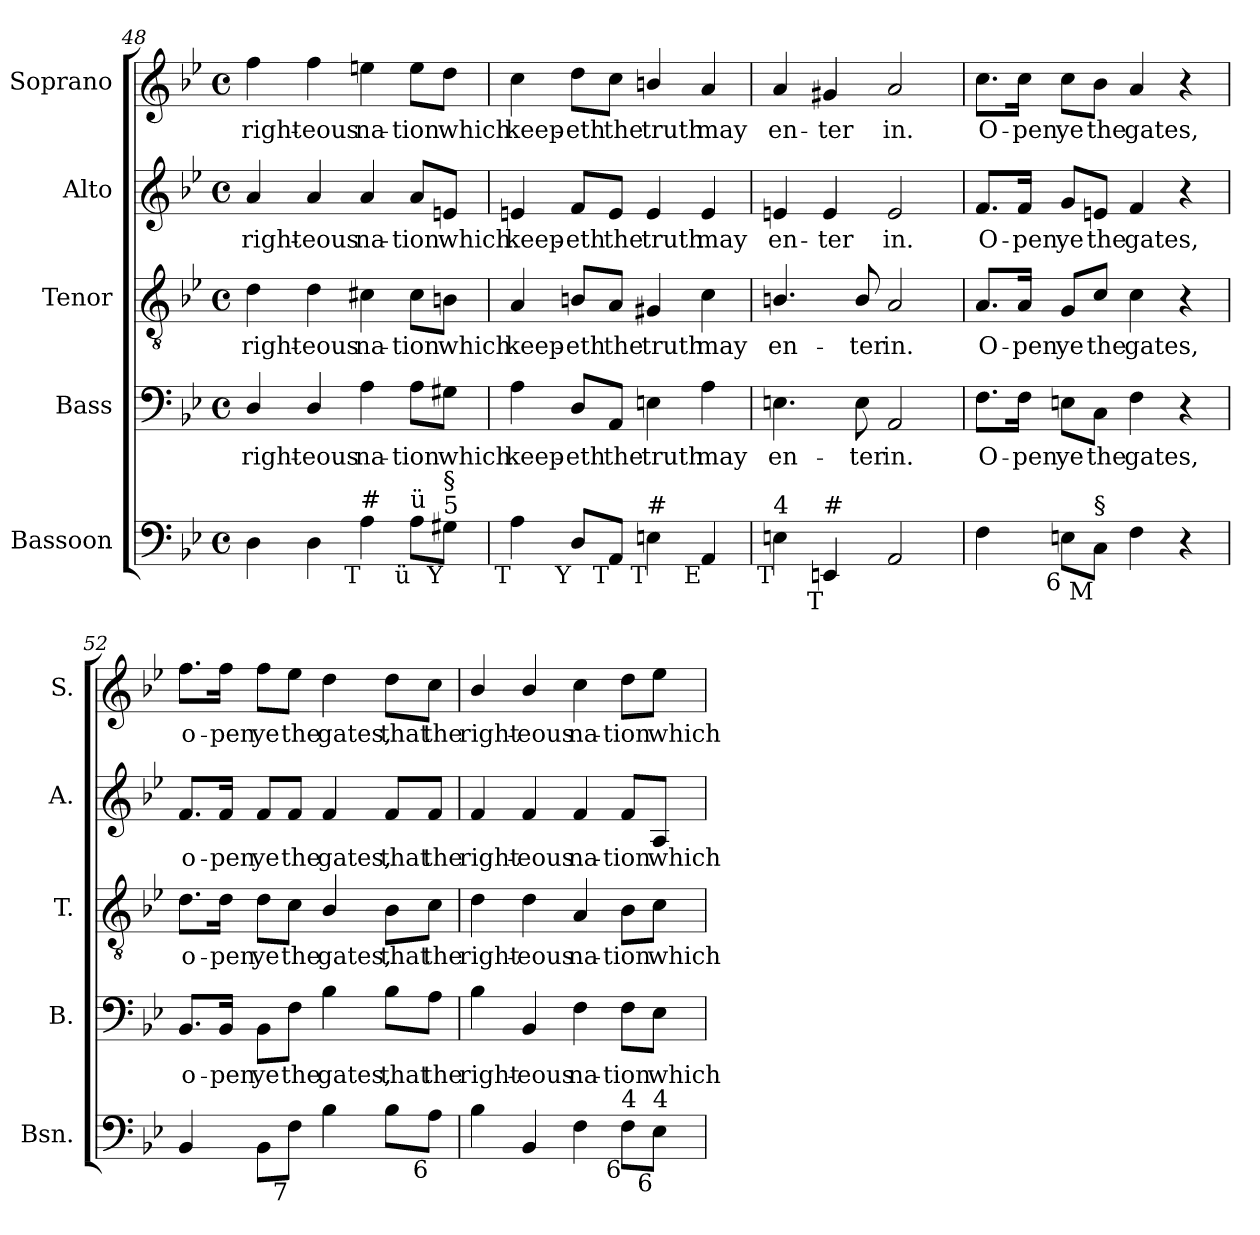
**kern	**kern	**text	**kern	**text	**kern	**text	**kern	**text
*part5	*part4	*part4	*part3	*part3	*part2	*part2	*part1	*part1
*staff5	*staff4	*staff4	*staff3	*staff3	*staff2	*staff2	*staff1	*staff1
*I"Bassoon	*I"Bass	*	*I"Tenor	*	*I"Alto	*	*I"Soprano	*
*I'Bsn.	*I'B.	*	*I'T.	*	*I'A.	*	*I'S.	*
*clefF4	*clefF4	*	*clefGv2	*	*clefG2	*	*clefG2	*
*	*	*	*ITrd7c12	*	*	*	*	*
*k[b-e-]	*k[b-e-]	*	*k[b-e-]	*	*k[b-e-]	*	*k[b-e-]	*
*B-:	*B-:	*	*B-:	*	*B-:	*	*B-:	*
*M4/4	*M4/4	*	*M4/4	*	*M4/4	*	*M4/4	*
*met(c)	*met(c)	*	*met(c)	*	*met(c)	*	*met(c)	*
=48	=48	=48	=48	=48	=48	=48	=48	=48
!	!	!LO:LY:b:color=#000000	!	!	!	!	!	!
!	!	!	!	!LO:LY:b:color=#000000	!	!	!	!
!	!	!	!	!	!	!LO:LY:b:color=#000000	!	!
!	!	!	!	!	!	!	!	!LO:LY:b:color=#000000
4Di\	4Di/	right-	4Di\	right-	4ai/	right-	4ffi\	right-
!	!	!LO:LY:b:color=#000000	!	!	!	!	!	!
!	!	!	!	!LO:LY:b:color=#000000	!	!	!	!
!	!	!	!	!	!	!LO:LY:b:color=#000000	!	!
!	!	!	!	!	!	!	!	!LO:LY:b:color=#000000
4Di\	4Di/	-eous	4Di\	-eous	4ai/	-eous	4ffi\	-eous
!	!	!LO:LY:b:color=#000000	!	!	!	!	!	!
!	!	!	!	!LO:LY:b:color=#000000	!	!	!	!
!	!	!	!	!	!	!LO:LY:b:color=#000000	!	!
!LO:TX:b:rj:t=T	!	!	!	!	!	!	!	!
!LO:TX:t=#	!	!	!	!	!	!	!	!
!	!	!	!	!	!	!	!	!LO:LY:b:color=#000000
4Ai\	4Ai\	na-	4C#Xi\	na-	4ai/	na-	4eeni\	na-
!	!	!LO:LY:b:color=#000000	!	!	!	!	!	!
!	!	!	!	!LO:LY:b:color=#000000	!	!	!	!
!	!	!	!	!	!	!LO:LY:b:color=#000000	!	!
!LO:TX:b:rj:t=ü	!	!	!	!	!	!	!	!
!LO:TX:t=ü	!	!	!	!	!	!	!	!
!	!	!	!	!	!	!	!	!LO:LY:b:color=#000000
8Ai\L	8Ai\L	-tion	8C#i\L	-tion	8ai/L	-tion	8eei\L	-tion
!	!	!LO:LY:b:color=#000000	!	!	!	!	!	!
!	!	!	!	!LO:LY:b:color=#000000	!	!	!	!
!	!	!	!	!	!	!LO:LY:b:color=#000000	!	!
!LO:TX:b:rj:t=Y	!	!	!	!	!	!	!	!
!LO:TX:t=5	!	!	!	!	!	!	!	!
!LO:TX:t=§	!	!	!	!	!	!	!	!
!	!	!	!	!	!	!	!	!LO:LY:b:color=#000000
8G#Xi\J	8G#Xi\J	which	8BBni\J	which	8eni/J	which	8ddi\J	which
!!LO:LB:g=z
=49	=49	=49	=49	=49	=49	=49	=49	=49
!	!	!LO:LY:b:color=#000000	!	!	!	!	!	!
!	!	!	!	!LO:LY:b:color=#000000	!	!	!	!
!	!	!	!	!	!	!LO:LY:b:color=#000000	!	!
!LO:TX:b:rj:t=T	!	!	!	!	!	!	!	!
!	!	!	!	!	!	!	!	!LO:LY:b:color=#000000
4Ai\	4Ai\	keep-	4AAi/	keep-	4eni/	keep-	4cci\	keep-
!	!	!LO:LY:b:color=#000000	!	!	!	!	!	!
!	!	!	!	!LO:LY:b:color=#000000	!	!	!	!
!	!	!	!	!	!	!LO:LY:b:color=#000000	!	!
!LO:TX:b:rj:t=Y	!	!	!	!	!	!	!	!
!	!	!	!	!	!	!	!	!LO:LY:b:color=#000000
8Di/L	8Di/L	-eth	8BBni/L	-eth	8fi/L	-eth	8ddi\L	-eth
!	!	!LO:LY:b:color=#000000	!	!	!	!	!	!
!	!	!	!	!LO:LY:b:color=#000000	!	!	!	!
!	!	!	!	!	!	!LO:LY:b:color=#000000	!	!
!LO:TX:b:rj:t=T	!	!	!	!	!	!	!	!
!	!	!	!	!	!	!	!	!LO:LY:b:color=#000000
8AAi/J	8AAi/J	the	8AAi/J	the	8ei/J	the	8cci\J	the
!	!	!LO:LY:b:color=#000000	!	!	!	!	!	!
!	!	!	!	!LO:LY:b:color=#000000	!	!	!	!
!	!	!	!	!	!	!LO:LY:b:color=#000000	!	!
!LO:TX:b:rj:t=T	!	!	!	!	!	!	!	!
!LO:TX:t=#	!	!	!	!	!	!	!	!
!	!	!	!	!	!	!	!	!LO:LY:b:color=#000000
4Eni\	4Eni\	truth	4GG#Xi/	truth	4ei/	truth	4bni/	truth
!	!	!LO:LY:b:color=#000000	!	!	!	!	!	!
!	!	!	!	!LO:LY:b:color=#000000	!	!	!	!
!	!	!	!	!	!	!LO:LY:b:color=#000000	!	!
!LO:TX:b:rj:t=E	!	!	!	!	!	!	!	!
!	!	!	!	!	!	!	!	!LO:LY:b:color=#000000
4AAi/	4Ai\	may	4Ci\	may	4ei/	may	4ai/	may
=50	=50	=50	=50	=50	=50	=50	=50	=50
!	!	!LO:LY:b:color=#000000	!	!	!	!	!	!
!	!	!	!	!LO:LY:b:color=#000000	!	!	!	!
!	!	!	!	!	!	!LO:LY:b:color=#000000	!	!
!LO:TX:b:rj:t=T	!	!	!	!	!	!	!	!
!LO:TX:t=4	!	!	!	!	!	!	!	!
!	!	!	!	!	!	!	!	!LO:LY:b:color=#000000
4Eni\	4.Eni\	en-	4.BBni/	en-	4eni/	en-	4ai/	en-
!	!	!	!	!	!	!LO:LY:b:color=#000000	!	!
!LO:TX:b:rj:t=T	!	!	!	!	!	!	!	!
!LO:TX:t=#	!	!	!	!	!	!	!	!
!	!	!	!	!	!	!	!	!LO:LY:b:color=#000000
4EEni/	.	.	.	.	4ei/	-ter	4g#Xi/	-ter
!	!	!LO:LY:b:color=#000000	!	!	!	!	!	!
!	!	!	!	!LO:LY:b:color=#000000	!	!	!	!
.	8Ei\	-ter	8BBi/	-ter	.	.	.	.
!	!	!LO:LY:b:color=#000000	!	!	!	!	!	!
!	!	!	!	!LO:LY:b:color=#000000	!	!	!	!
!	!	!	!	!	!	!LO:LY:b:color=#000000	!	!
!	!	!	!	!	!	!	!	!LO:LY:b:color=#000000
2AAi/	2AAi/	in.	2AAi/	in.	2ei/	in.	2ai/	in.
=51	=51	=51	=51	=51	=51	=51	=51	=51
!	!	!LO:LY:b:color=#000000	!	!	!	!	!	!
!	!	!	!	!LO:LY:b:color=#000000	!	!	!	!
!	!	!	!	!	!	!LO:LY:b:color=#000000	!	!
!	!	!	!	!	!	!	!	!LO:LY:b:color=#000000
4Fi\	8.Fi\L	O-	8.AAi/L	O-	8.fi/L	O-	8.cci\L	O-
!	!	!LO:LY:b:color=#000000	!	!	!	!	!	!
!	!	!	!	!LO:LY:b:color=#000000	!	!	!	!
!	!	!	!	!	!	!LO:LY:b:color=#000000	!	!
!	!	!	!	!	!	!	!	!LO:LY:b:color=#000000
.	16Fi\Jk	-pen	16AAi/Jk	-pen	16fi/Jk	-pen	16cci\Jk	-pen
!	!	!LO:LY:b:color=#000000	!	!	!	!	!	!
!	!	!	!	!LO:LY:b:color=#000000	!	!	!	!
!	!	!	!	!	!	!LO:LY:b:color=#000000	!	!
!LO:TX:b:rj:t=6	!	!	!	!	!	!	!	!
!	!	!	!	!	!	!	!	!LO:LY:b:color=#000000
8Eni\L	8Eni\L	ye	8GGi/L	ye	8gi/L	ye	8cci\L	ye
!	!	!LO:LY:b:color=#000000	!	!	!	!	!	!
!	!	!	!	!LO:LY:b:color=#000000	!	!	!	!
!	!	!	!	!	!	!LO:LY:b:color=#000000	!	!
!LO:TX:b:rj:t=M	!	!	!	!	!	!	!	!
!LO:TX:t=§	!	!	!	!	!	!	!	!
!	!	!	!	!	!	!	!	!LO:LY:b:color=#000000
8Ci\J	8Ci\J	the	8Ci/J	the	8eni/J	the	8b-i\J	the
!	!	!LO:LY:b:color=#000000	!	!	!	!	!	!
!	!	!	!	!LO:LY:b:color=#000000	!	!	!	!
!	!	!	!	!	!	!LO:LY:b:color=#000000	!	!
!	!	!	!	!	!	!	!	!LO:LY:b:color=#000000
4Fi\	4Fi\	gates,	4Ci\	gates,	4fi/	gates,	4ai/	gates,
4r	4r	.	4r	.	4r	.	4r	.
=52	=52	=52	=52	=52	=52	=52	=52	=52
!	!	!LO:LY:b:color=#000000	!	!	!	!	!	!
!	!	!	!	!LO:LY:b:color=#000000	!	!	!	!
!	!	!	!	!	!	!LO:LY:b:color=#000000	!	!
!	!	!	!	!	!	!	!	!LO:LY:b:color=#000000
4BB-i/	8.BB-i/L	o-	8.Di\L	o-	8.fi/L	o-	8.ffi\L	o-
!	!	!LO:LY:b:color=#000000	!	!	!	!	!	!
!	!	!	!	!LO:LY:b:color=#000000	!	!	!	!
!	!	!	!	!	!	!LO:LY:b:color=#000000	!	!
!	!	!	!	!	!	!	!	!LO:LY:b:color=#000000
.	16BB-i/Jk	-pen	16Di\Jk	-pen	16fi/Jk	-pen	16ffi\Jk	-pen
!	!	!LO:LY:b:color=#000000	!	!	!	!	!	!
!	!	!	!	!LO:LY:b:color=#000000	!	!	!	!
!	!	!	!	!	!	!LO:LY:b:color=#000000	!	!
!	!	!	!	!	!	!	!	!LO:LY:b:color=#000000
8BB-i\L	8BB-i\L	ye	8Di\L	ye	8fi/L	ye	8ffi\L	ye
!	!	!LO:LY:b:color=#000000	!	!	!	!	!	!
!	!	!	!	!LO:LY:b:color=#000000	!	!	!	!
!	!	!	!	!	!	!LO:LY:b:color=#000000	!	!
!LO:TX:b:rj:t=7	!	!	!	!	!	!	!	!
!	!	!	!	!	!	!	!	!LO:LY:b:color=#000000
8Fi\J	8Fi\J	the	8Ci\J	the	8fi/J	the	8ee-i\J	the
!	!	!LO:LY:b:color=#000000	!	!	!	!	!	!
!	!	!	!	!LO:LY:b:color=#000000	!	!	!	!
!	!	!	!	!	!	!LO:LY:b:color=#000000	!	!
!	!	!	!	!	!	!	!	!LO:LY:b:color=#000000
4B-i\	4B-i\	gates,	4BB-i/	gates,	4fi/	gates,	4ddi\	gates,
!	!	!LO:LY:b:color=#000000	!	!	!	!	!	!
!	!	!	!	!LO:LY:b:color=#000000	!	!	!	!
!	!	!	!	!	!	!LO:LY:b:color=#000000	!	!
!	!	!	!	!	!	!	!	!LO:LY:b:color=#000000
8B-i\L	8B-i\L	that	8BB-i\L	that	8fi/L	that	8ddi\L	that
!	!	!LO:LY:b:color=#000000	!	!	!	!	!	!
!	!	!	!	!LO:LY:b:color=#000000	!	!	!	!
!	!	!	!	!	!	!LO:LY:b:color=#000000	!	!
!LO:TX:b:rj:t=6	!	!	!	!	!	!	!	!
!	!	!	!	!	!	!	!	!LO:LY:b:color=#000000
8Ai\J	8Ai\J	the	8Ci\J	the	8fi/J	the	8cci\J	the
!!LO:LB:g=z
=53	=53	=53	=53	=53	=53	=53	=53	=53
!	!	!LO:LY:b:color=#000000	!	!	!	!	!	!
!	!	!	!	!LO:LY:b:color=#000000	!	!	!	!
!	!	!	!	!	!	!LO:LY:b:color=#000000	!	!
!	!	!	!	!	!	!	!	!LO:LY:b:color=#000000
4B-i\	4B-i\	right-	4Di\	right-	4fi/	right-	4b-i/	right-
!	!	!LO:LY:b:color=#000000	!	!	!	!	!	!
!	!	!	!	!LO:LY:b:color=#000000	!	!	!	!
!	!	!	!	!	!	!LO:LY:b:color=#000000	!	!
!	!	!	!	!	!	!	!	!LO:LY:b:color=#000000
4BB-i/	4BB-i/	-eous	4Di\	-eous	4fi/	-eous	4b-i/	-eous
!	!	!LO:LY:b:color=#000000	!	!	!	!	!	!
!	!	!	!	!LO:LY:b:color=#000000	!	!	!	!
!	!	!	!	!	!	!LO:LY:b:color=#000000	!	!
!	!	!	!	!	!	!	!	!LO:LY:b:color=#000000
4Fi\	4Fi\	na-	4AAi/	na-	4fi/	na-	4cci\	na-
!	!	!LO:LY:b:color=#000000	!	!	!	!	!	!
!	!	!	!	!LO:LY:b:color=#000000	!	!	!	!
!	!	!	!	!	!	!LO:LY:b:color=#000000	!	!
!LO:TX:b:rj:t=6	!	!	!	!	!	!	!	!
!LO:TX:t=4	!	!	!	!	!	!	!	!
!	!	!	!	!	!	!	!	!LO:LY:b:color=#000000
8Fi\L	8Fi\L	-tion	8BB-i\L	-tion	8fi/L	-tion	8ddi\L	-tion
!	!	!LO:LY:b:color=#000000	!	!	!	!	!	!
!	!	!	!	!LO:LY:b:color=#000000	!	!	!	!
!	!	!	!	!	!	!LO:LY:b:color=#000000	!	!
!LO:TX:b:rj:t=6	!	!	!	!	!	!	!	!
!LO:TX:t=4	!	!	!	!	!	!	!	!
!	!	!	!	!	!	!	!	!LO:LY:b:color=#000000
8E-i\J	8E-i\J	which	8Ci\J	which	8Ai/J	which	8ee-i\J	which
=	=	=	=	=	=	=	=	=
*-	*-	*-	*-	*-	*-	*-	*-	*-
